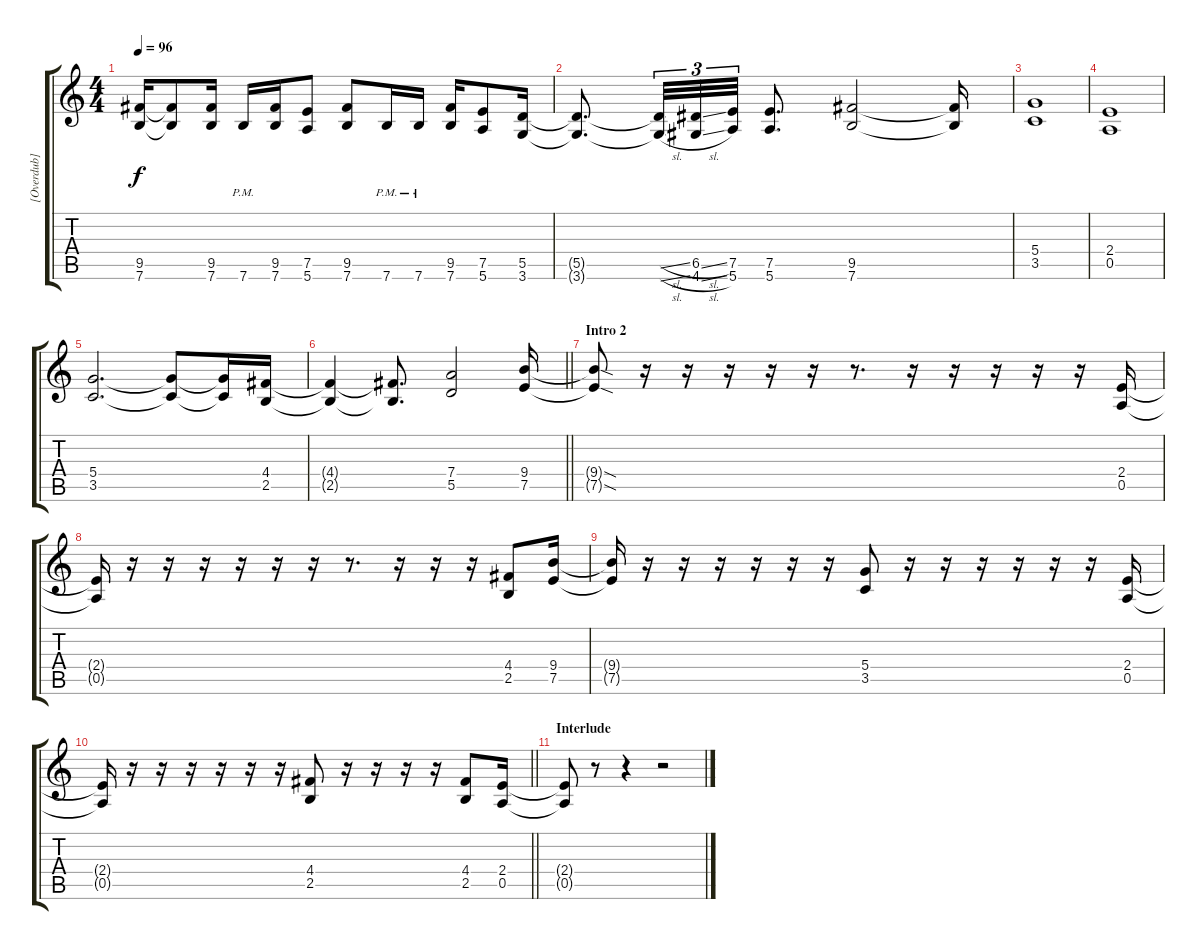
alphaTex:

\track ("[Overdub]" "[Overdub]") {instrument distortionguitar}
\staff {score tabs}
\tuning (E4 B3 G3 D3 A2 E2) {hide}
\ts (4 4)
\tempo 96
\clef g2
\ks c
(9.5 7.6).16{dy f} (9.5{t} 7.6{t}).8 (9.5 7.6).16 7.6{pm}.16 (9.5 7.6).16 (7.5 5.6).8 (9.5 7.6).8 7.6{pm}.16 7.6{pm}.16 (9.5 7.6).16 (7.5 5.6).8 (5.5 3.6).16 |
(5.5{t} 3.6{t}).8{d} (5.5{sl t} 3.6{sl t}).32{tu (3 2)} (6.5{sl} 4.6{sl}).32{tu (3 2)} (7.5 5.6).32{tu (3 2)} (7.5 5.6).8{d} (9.5 7.6).2 (9.5{t} 7.6{t}).16 |
(5.4 3.5).1 |
(2.4 0.5).1 |
(5.4 3.5).2{d} (5.4{t} 3.5{t}).8 (5.4{t} 3.5{t}).16 (4.4 2.5).16 |
\barLineRight lightlight
(4.4{t} 2.5{t}).4 (4.4{t} 2.5{t}).8{d} (7.4 5.5).2 (9.4 7.5).16 |
\section ("" "Intro 2")
(9.4{sod t} 7.5{sod t}).8{volume 14 balance 15} r.16 r.16 r.16 r.16 r.16 r.8{d} r.16 r.16 r.16 r.16 r.16 (2.4 0.5).16 |
(2.4{t} 0.5{t}).16 r.16 r.16 r.16 r.16 r.16 r.16 r.8{d} r.16 r.16 r.16 (4.4 2.5).8 (9.4 7.5).16{volume 14} |
(9.4{t} 7.5{t}).16 r.16{volume 14} r.16 r.16 r.16 r.16 r.16 (5.4 3.5).8 r.16 r.16 r.16 r.16 r.16 r.16 (2.4 0.5).16 |
\barLineRight lightlight
(2.4{t} 0.5{t}).16 r.16 r.16 r.16 r.16 r.16 r.16 (4.4 2.5).8 r.16 r.16 r.16 r.16 (4.4 2.5).8 (2.4 0.5).16 |
\section ("" "Interlude")
(2.4{t} 0.5{t}).8 r.8 r.4 r.2
